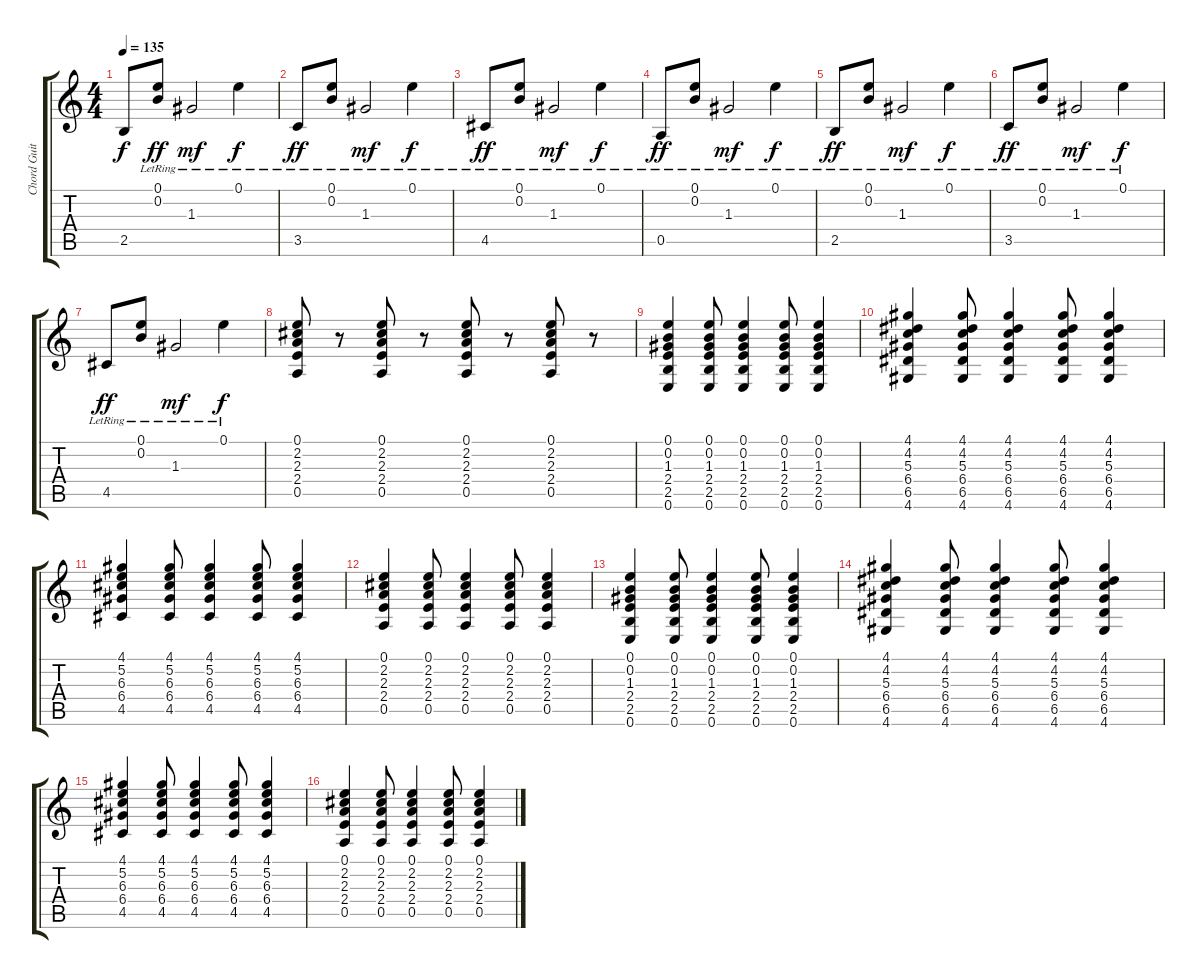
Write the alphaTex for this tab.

\track ("Chord Guitar" "Chord Guit") {instrument acousticguitarsteel}
\staff {score tabs}
\tuning (E4 B3 G3 D3 A2 E2) {hide}
\ts (4 4)
\tempo 135
\clef g2
\ks c
2.5.8{dy f instrument acousticguitarsteel} (0.1{lr} 0.2{lr}).8{dy ff} 1.3{lr}.2{dy mf} 0.1{lr}.4{dy f} |
3.5{lr}.8{dy ff} (0.1{lr} 0.2{lr}).8 1.3{lr}.2{dy mf} 0.1{lr}.4{dy f} |
4.5{lr}.8{dy ff} (0.1{lr} 0.2{lr}).8 1.3{lr}.2{dy mf} 0.1{lr}.4{dy f} |
0.5{lr}.8{dy ff} (0.1{lr} 0.2{lr}).8 1.3{lr}.2{dy mf} 0.1{lr}.4{dy f} |
2.5{lr}.8{dy ff} (0.1{lr} 0.2{lr}).8 1.3{lr}.2{dy mf} 0.1{lr}.4{dy f} |
3.5{lr}.8{dy ff} (0.1{lr} 0.2{lr}).8 1.3{lr}.2{dy mf} 0.1{lr}.4{dy f} |
4.5{lr}.8{dy ff} (0.1{lr} 0.2{lr}).8 1.3{lr}.2{dy mf} 0.1{lr}.4{dy f} |
(0.1 2.2 2.3 2.4 0.5).8 r.8 (0.1 2.2 2.3 2.4 0.5).8 r.8 (0.1 2.2 2.3 2.4 0.5).8 r.8 (0.1 2.2 2.3 2.4 0.5).8 r.8 |
(0.1 0.2 1.3 2.4 2.5 0.6).4 (0.1 0.2 1.3 2.4 2.5 0.6).8 (0.1 0.2 1.3 2.4 2.5 0.6).4 (0.1 0.2 1.3 2.4 2.5 0.6).8 (0.1 0.2 1.3 2.4 2.5 0.6).4 |
(4.1 4.2 5.3 6.4 6.5 4.6).4 (4.1 4.2 5.3 6.4 6.5 4.6).8 (4.1 4.2 5.3 6.4 6.5 4.6).4 (4.1 4.2 5.3 6.4 6.5 4.6).8 (4.1 4.2 5.3 6.4 6.5 4.6).4 |
(4.1 5.2 6.3 6.4 4.5).4 (4.1 5.2 6.3 6.4 4.5).8 (4.1 5.2 6.3 6.4 4.5).4 (4.1 5.2 6.3 6.4 4.5).8 (4.1 5.2 6.3 6.4 4.5).4 |
(0.1 2.2 2.3 2.4 0.5).4 (0.1 2.2 2.3 2.4 0.5).8 (0.1 2.2 2.3 2.4 0.5).4 (0.1 2.2 2.3 2.4 0.5).8 (0.1 2.2 2.3 2.4 0.5).4 |
(0.1 0.2 1.3 2.4 2.5 0.6).4 (0.1 0.2 1.3 2.4 2.5 0.6).8 (0.1 0.2 1.3 2.4 2.5 0.6).4 (0.1 0.2 1.3 2.4 2.5 0.6).8 (0.1 0.2 1.3 2.4 2.5 0.6).4 |
(4.1 4.2 5.3 6.4 6.5 4.6).4 (4.1 4.2 5.3 6.4 6.5 4.6).8 (4.1 4.2 5.3 6.4 6.5 4.6).4 (4.1 4.2 5.3 6.4 6.5 4.6).8 (4.1 4.2 5.3 6.4 6.5 4.6).4 |
(4.1 5.2 6.3 6.4 4.5).4 (4.1 5.2 6.3 6.4 4.5).8 (4.1 5.2 6.3 6.4 4.5).4 (4.1 5.2 6.3 6.4 4.5).8 (4.1 5.2 6.3 6.4 4.5).4 |
(0.1 2.2 2.3 2.4 0.5).4 (0.1 2.2 2.3 2.4 0.5).8 (0.1 2.2 2.3 2.4 0.5).4 (0.1 2.2 2.3 2.4 0.5).8 (0.1 2.2 2.3 2.4 0.5).4
